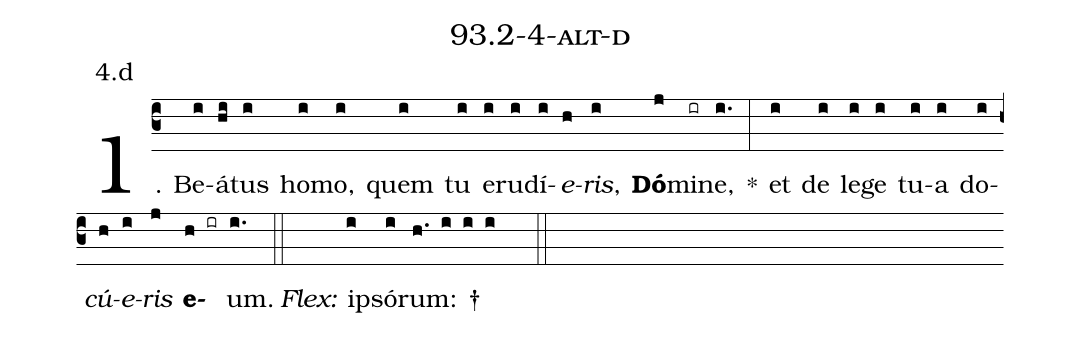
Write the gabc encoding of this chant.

name: 93.2-4-alt-d;
annotation: 4.d;
%%
(c3)1. Be(i)á(hi)tus(i) ho(i)mo,(i) quem(i) tu(i) e(i)ru(i)dí(i)<i>e</i>(h)<i>ris</i>,(i) <b>Dó</b>(j)mi(ir)ne,(i.) *(:) et(i) de(i) le(i)ge(i) tu(i)a(i) do(i)<i>cú</i>(h)<i>e</i>(i)<i>ris</i>(j) <b>e</b>(h ir)um.(i.) (::)
<i>Flex:</i>()  ip(i)só(i)rum: †(h. i i i  ::)

%E(i) u(h) o(i) u(j) a(h) e.(i.) (::)
